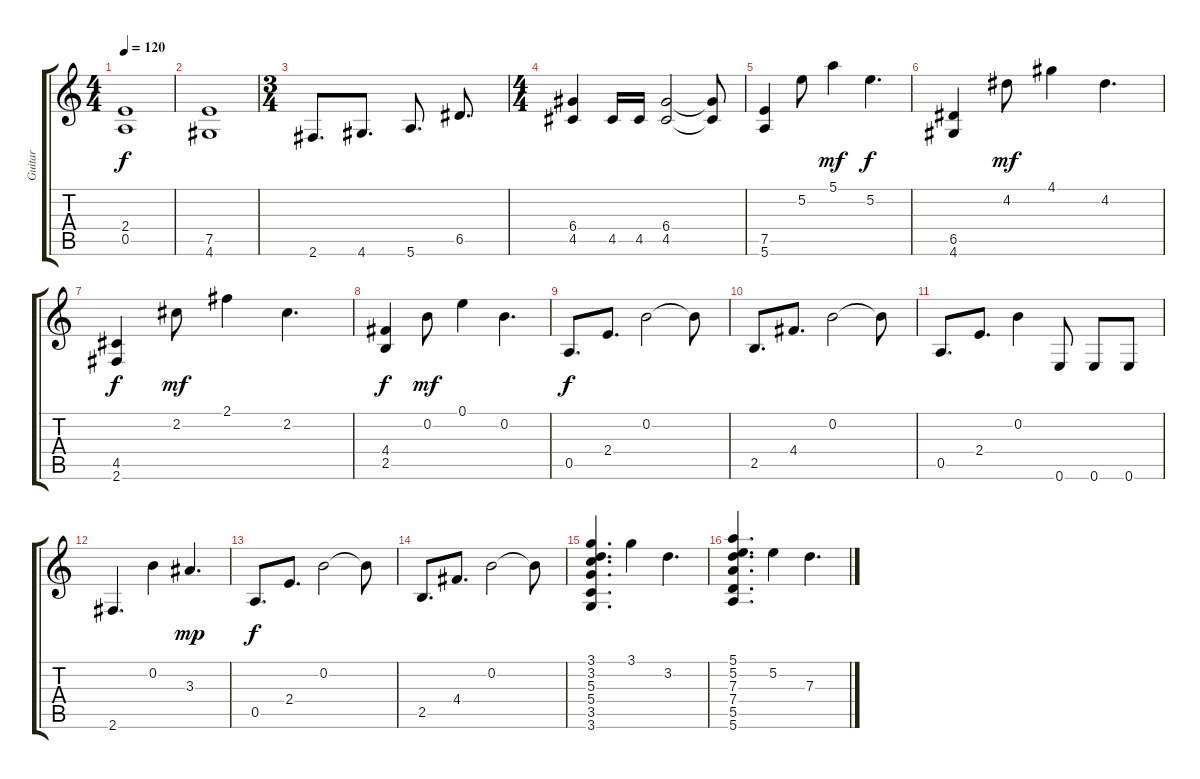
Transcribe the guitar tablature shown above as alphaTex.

\track ("Guitar" "Guitar") {instrument distortionguitar}
\staff {score tabs}
\tuning (E4 B3 G3 D3 A2 E2) {hide}
\ts (4 4)
\tempo 120
\clef g2
\ks c
(2.4 0.5).1{dy f} |
(7.5 4.6).1 |
\ts (3 4)
2.6.8{d} 4.6.8{d} 5.6.8{d} 6.5.8{d} |
\ts (4 4)
(6.4 4.5).4 4.5.16 4.5.16 (6.4 4.5).2 (6.4{t} 4.5{t}).8 |
(7.5 5.6).4 5.2.8 5.1.4{dy mf} 5.2.4{d dy f} |
(6.5 4.6).4 4.2.8{dy mf} 4.1.4 4.2.4{d} |
(4.5 2.6).4{dy f} 2.2.8{dy mf} 2.1.4 2.2.4{d} |
(4.4 2.5).4{dy f} 0.2.8{dy mf} 0.1.4 0.2.4{d} |
0.5.8{d dy f} 2.4.8{d} 0.2.2 0.2{t}.8 |
2.5.8{d} 4.4.8{d} 0.2.2 0.2{t}.8 |
0.5.8{d} 2.4.8{d} 0.2.4 0.6.8 0.6.8 0.6.8 |
2.6.4{d} 0.2.4 3.3.4{d dy mp} |
0.5.8{d dy f} 2.4.8{d} 0.2.2 0.2{t}.8 |
2.5.8{d} 4.4.8{d} 0.2.2 0.2{t}.8 |
(3.1 3.2 5.3 5.4 3.5 3.6).4{d} 3.1.4 3.2.4{d} |
(5.1 5.2 7.3 7.4 5.5 5.6).4{d} 5.2.4 7.3.4{d}
